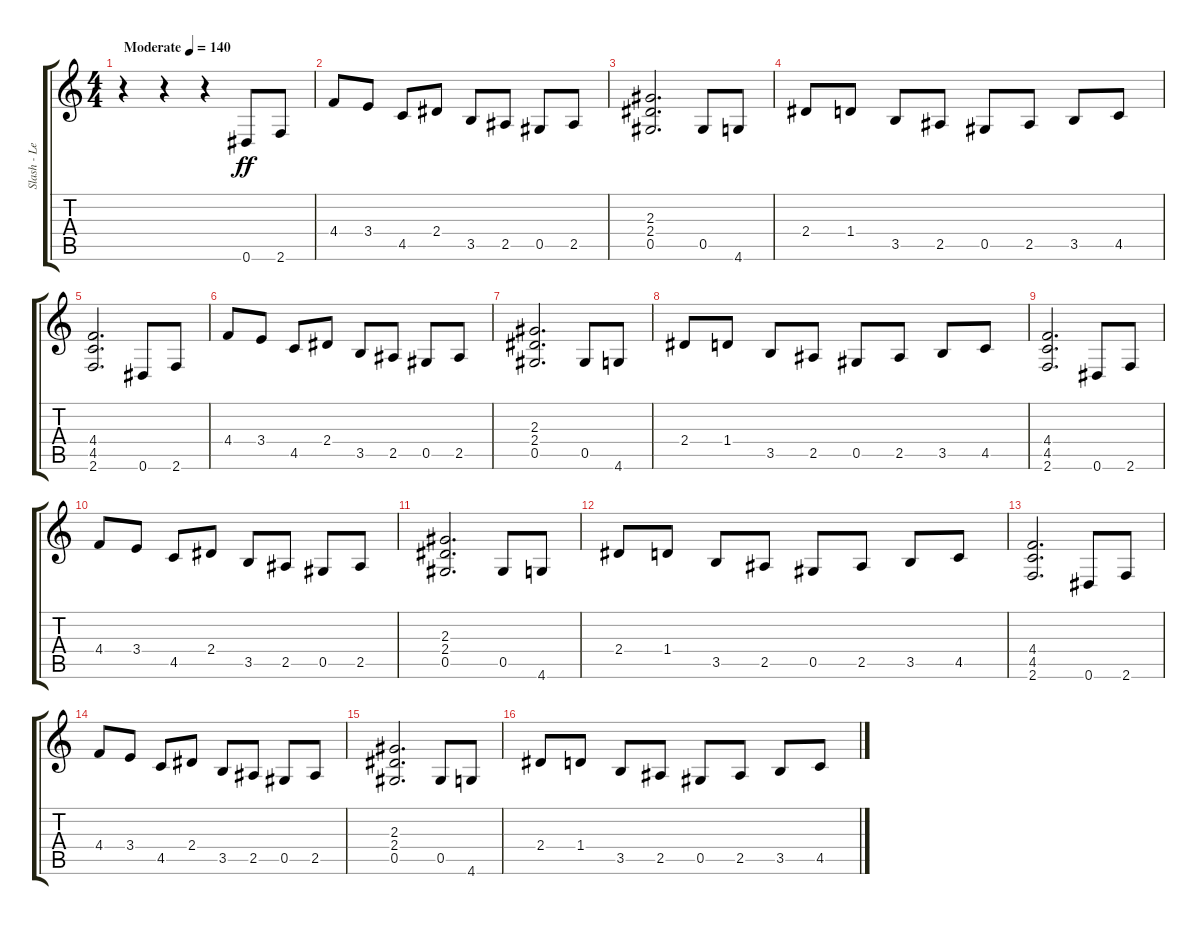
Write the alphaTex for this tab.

\track ("Slash - Lead Guitar" "Slash - Le") {instrument distortionguitar}
\staff {score tabs}
\tuning (Eb4 Bb3 Gb3 Db3 Ab2 Eb2) {hide}
\ts (4 4)
\tempo (140 "Moderate")
\clef g2
\ks c
r.4{dy ff instrument distortionguitar} r.4 r.4 0.6.8 2.6.8 |
4.4.8 3.4.8 4.5.8 2.4.8 3.5.8 2.5.8 0.5.8 2.5.8 |
(2.3 2.4 0.5).2{d} 0.5.8 4.6.8 |
2.4.8 1.4.8 3.5.8 2.5.8 0.5.8 2.5.8 3.5.8 4.5.8 |
(4.4 4.5 2.6).2{d} 0.6.8 2.6.8 |
4.4.8 3.4.8 4.5.8 2.4.8 3.5.8 2.5.8 0.5.8 2.5.8 |
(2.3 2.4 0.5).2{d} 0.5.8 4.6.8 |
2.4.8 1.4.8 3.5.8 2.5.8 0.5.8 2.5.8 3.5.8 4.5.8 |
(4.4 4.5 2.6).2{d} 0.6.8 2.6.8 |
4.4.8 3.4.8 4.5.8 2.4.8 3.5.8 2.5.8 0.5.8 2.5.8 |
(2.3 2.4 0.5).2{d} 0.5.8 4.6.8 |
2.4.8 1.4.8 3.5.8 2.5.8 0.5.8 2.5.8 3.5.8 4.5.8 |
(4.4 4.5 2.6).2{d} 0.6.8 2.6.8 |
4.4.8 3.4.8 4.5.8 2.4.8 3.5.8 2.5.8 0.5.8 2.5.8 |
(2.3 2.4 0.5).2{d} 0.5.8 4.6.8 |
2.4.8 1.4.8 3.5.8 2.5.8 0.5.8 2.5.8 3.5.8 4.5.8
